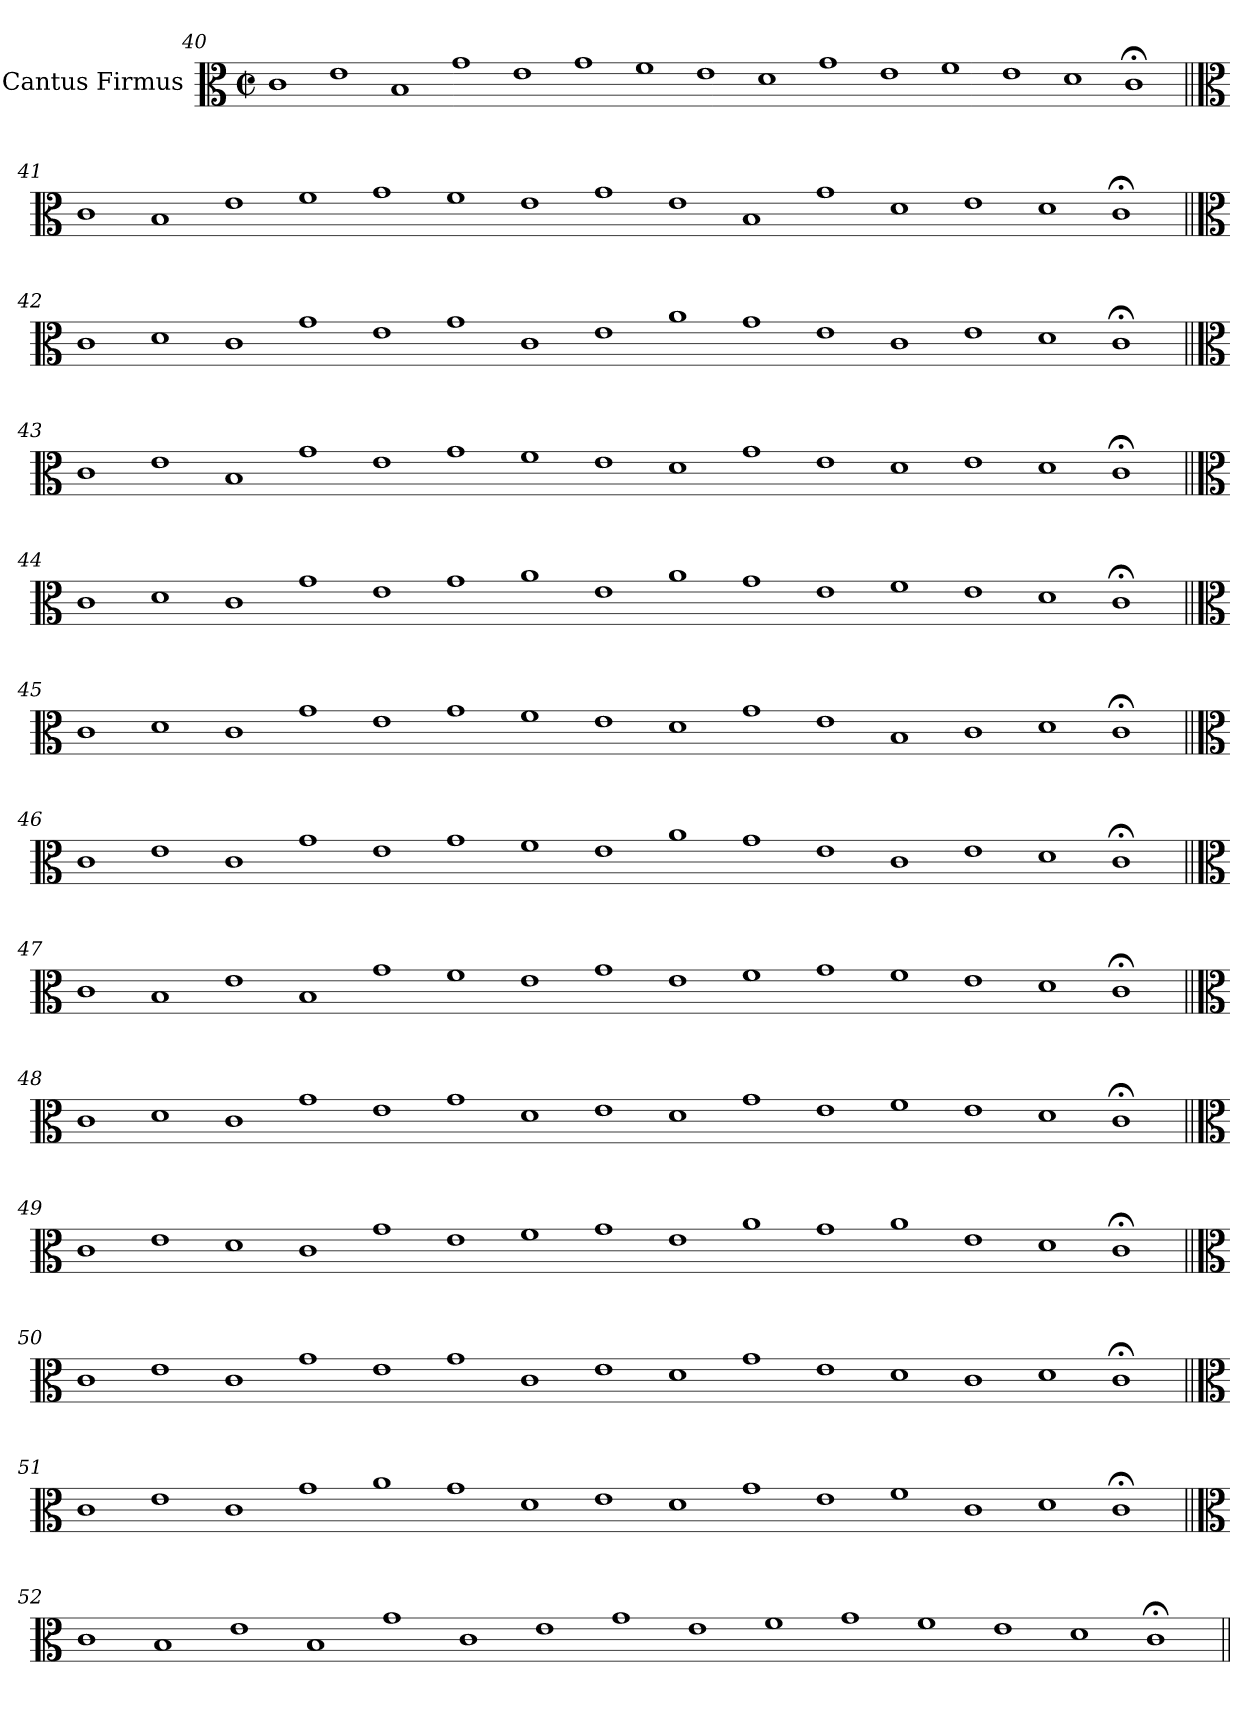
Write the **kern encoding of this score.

**kern
*part1
*staff1
*I"Cantus Firmus
*I'cf
!!LO:LB:g=z
*clefC3
*k[]
*M2/2
*met(c|)
=40
1c
1e
1B
1g
1e
1g
1f
1e
1d
1g
1e
1f
1e
1d
1c;<
!!LO:LB:g=z
=41||
*clefC3
1c
1B
1e
1f
1g
1f
1e
1g
1e
1B
1g
1d
1e
1d
1c;<
!!LO:LB:g=z
=42||
*clefC3
1c
1d
1c
1g
1e
1g
1c
1e
1a
1g
1e
1c
1e
1d
1c;<
!!LO:LB:g=z
=43||
*clefC3
1c
1e
1B
1g
1e
1g
1f
1e
1d
1g
1e
1d
1e
1d
1c;<
!!LO:LB:g=z
=44||
*clefC3
1c
1d
1c
1g
1e
1g
1a
1e
1a
1g
1e
1f
1e
1d
1c;<
!!LO:LB:g=z
=45||
*clefC3
1c
1d
1c
1g
1e
1g
1f
1e
1d
1g
1e
1B
1c
1d
1c;<
!!LO:LB:g=z
=46||
*clefC3
1c
1e
1c
1g
1e
1g
1f
1e
1a
1g
1e
1c
1e
1d
1c;<
!!LO:LB:g=z
=47||
*clefC3
1c
1B
1e
1B
1g
1f
1e
1g
1e
1f
1g
1f
1e
1d
1c;<
!!LO:LB:g=z
=48||
*clefC3
1c
1d
1c
1g
1e
1g
1d
1e
1d
1g
1e
1f
1e
1d
1c;<
!!LO:LB:g=z
=49||
*clefC3
1c
1e
1d
1c
1g
1e
1f
1g
1e
1a
1g
1a
1e
1d
1c;<
!!LO:LB:g=z
=50||
*clefC3
1c
1e
1c
1g
1e
1g
1c
1e
1d
1g
1e
1d
1c
1d
1c;<
!!LO:LB:g=z
=51||
*clefC3
1c
1e
1c
1g
1a
1g
1d
1e
1d
1g
1e
1f
1c
1d
1c;<
!!LO:LB:g=z
=52||
*clefC3
1c
1B
1e
1B
1g
1c
1e
1g
1e
1f
1g
1f
1e
1d
1c;<
=||
*-
